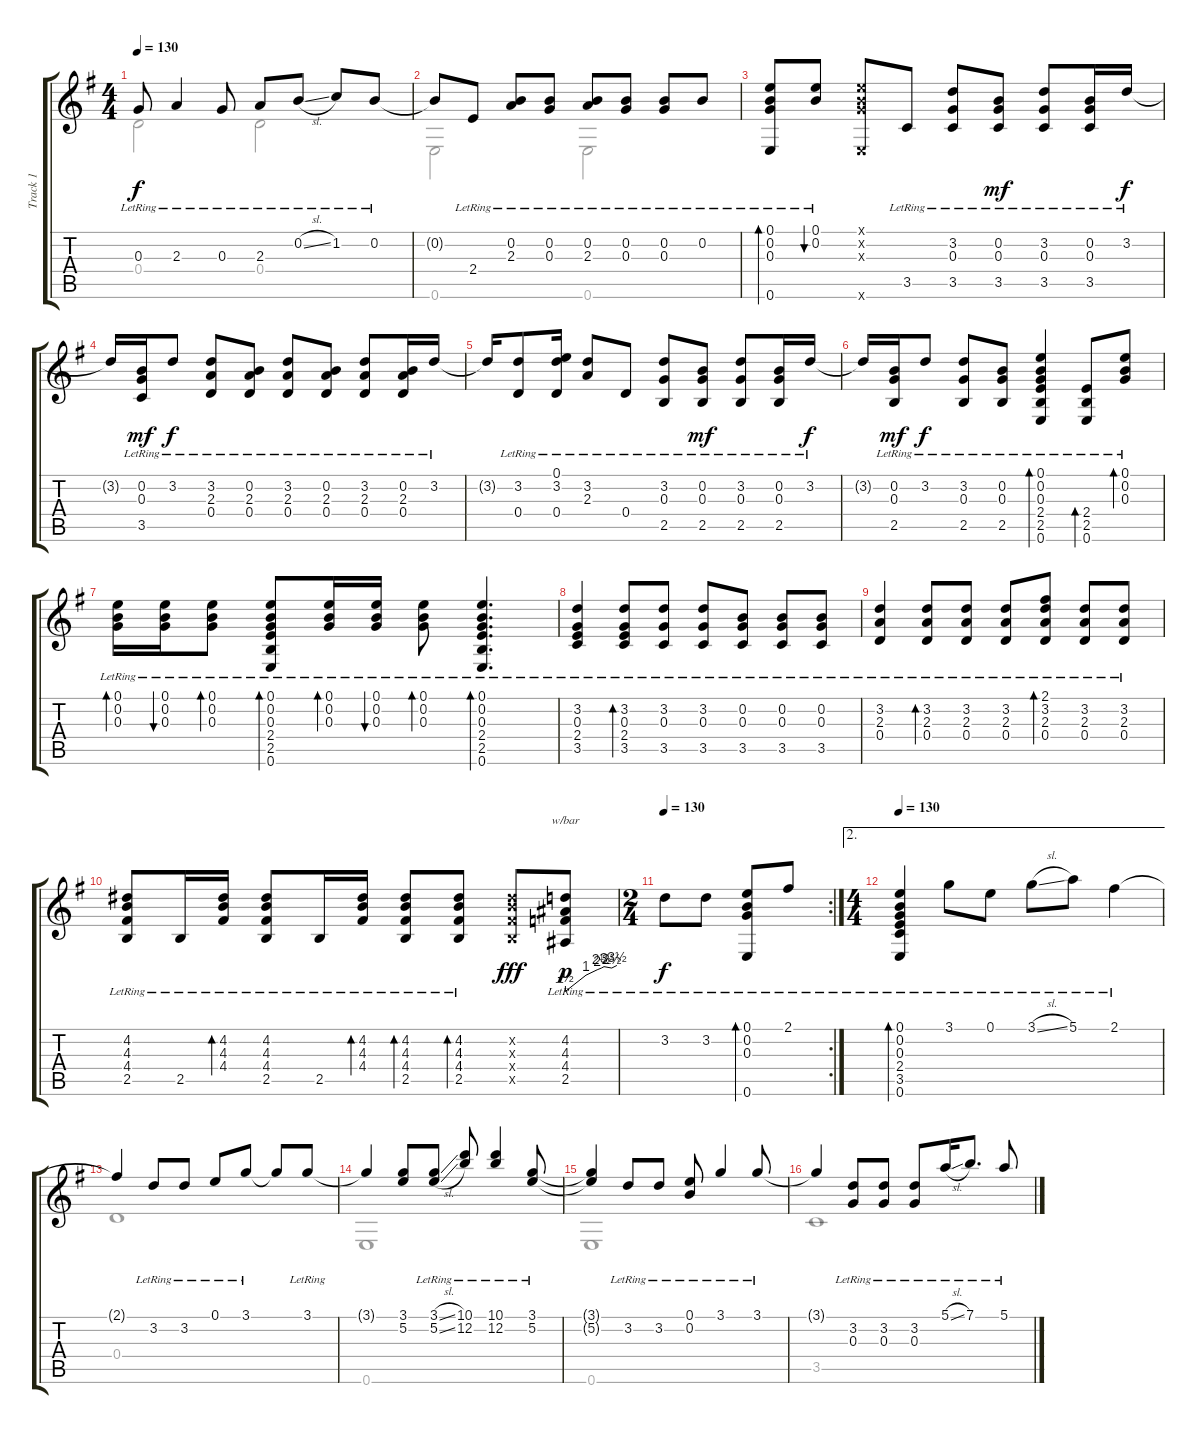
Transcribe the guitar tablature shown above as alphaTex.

\track ("Track 1" "Track 1") {instrument acousticguitarsteel}
\staff {score tabs}
\tuning (E4 B3 G3 D3 A2 E2) {hide}
\voice
\ts (4 4)
\tempo 130
\clef g2
\ks g
0.3{lr}.8{dy f} 2.3{lr}.4 0.3{lr}.8 2.3{lr}.8 0.2{sl lr}.8 1.2{lr}.8 0.2{lr}.8 |
0.2{t}.8 2.4{lr}.8 (0.2{lr} 2.3{lr}).8 (0.2{lr} 0.3{lr}).8 (0.2{lr} 2.3{lr}).8 (0.2{lr} 0.3{lr}).8 (0.2{lr} 0.3{lr}).8 0.2{lr}.8 |
(0.1{lr} 0.2{lr} 0.3{lr} 0.6{lr}).8{bd 240} (0.1{lr} 0.2{lr}).8{bu 120} (0.1{x} 0.2{x} 0.3{x} 0.6{x}).8 3.5{lr}.8 (3.2{lr} 0.3{lr} 3.5{lr}).8 (0.2{lr} 0.3{lr} 3.5{lr}).8{dy mf} (3.2{lr} 0.3{lr} 3.5{lr}).8 (0.2{lr} 0.3{lr} 3.5{lr}).16 3.2{lr}.16{dy f} |
3.2{t}.16 (0.2{lr} 0.3{lr} 3.5{lr}).16{dy mf} 3.2{lr}.8{dy f} (3.2{lr} 2.3{lr} 0.4{lr}).8 (0.2{lr} 2.3{lr} 0.4{lr}).8 (3.2{lr} 2.3{lr} 0.4{lr}).8 (0.2{lr} 2.3{lr} 0.4{lr}).8 (3.2{lr} 2.3{lr} 0.4{lr}).8 (0.2{lr} 2.3{lr} 0.4{lr}).16 3.2{lr}.16 |
3.2{t}.16 (3.2{lr} 0.4{lr}).8 (0.1{lr} 3.2{lr} 0.4{lr}).16 (3.2{lr} 2.3{lr}).8 0.4{lr}.8 (3.2{lr} 0.3{lr} 2.5{lr}).8 (0.2{lr} 0.3{lr} 2.5{lr}).8{dy mf} (3.2{lr} 0.3{lr} 2.5{lr}).8 (0.2{lr} 0.3{lr} 2.5{lr}).16 3.2{lr}.16{dy f} |
3.2{t}.16 (0.2{lr} 0.3{lr} 2.5{lr}).16{dy mf} 3.2{lr}.8{dy f} (3.2{lr} 0.3{lr} 2.5{lr}).8 (0.2{lr} 0.3{lr} 2.5{lr}).8 (0.1{lr} 0.2{lr} 0.3{lr} 2.4{lr} 2.5{lr} 0.6{lr}).4{bd 120} (2.4{lr} 2.5{lr} 0.6{lr}).8{bd 120} (0.1{lr} 0.2{lr} 0.3{lr}).8{bd 120} |
(0.1{lr} 0.2{lr} 0.3{lr}).16{bd 120} (0.1{lr} 0.2{lr} 0.3{lr}).16{bu 120} (0.1{lr} 0.2{lr} 0.3{lr}).8{bd 120} (0.1{lr} 0.2{lr} 0.3{lr} 2.4{lr} 2.5{lr} 0.6{lr}).8{bd 120} (0.1{lr} 0.2{lr} 0.3{lr}).16{bd 120} (0.1{lr} 0.2{lr} 0.3{lr}).16{bu 120} (0.1{lr} 0.2{lr} 0.3{lr}).8{bd 120} (0.1{lr} 0.2{lr} 0.3{lr} 2.4{lr} 2.5{lr} 0.6{lr}).4{d bd 120} |
(3.2{lr} 0.3{lr} 2.4{lr} 3.5{lr}).4 (3.2{lr} 0.3{lr} 2.4{lr} 3.5{lr}).8{bd 480} (3.2{lr} 0.3{lr} 3.5{lr}).8 (3.2{lr} 0.3{lr} 3.5{lr}).8 (0.2{lr} 0.3{lr} 3.5{lr}).8 (0.2{lr} 0.3{lr} 3.5{lr}).8 (0.2{lr} 0.3{lr} 3.5{lr}).8 |
(3.2{lr} 2.3{lr} 0.4{lr}).4 (3.2{lr} 2.3{lr} 0.4{lr}).8{bd 480} (3.2{lr} 2.3{lr} 0.4{lr}).8 (3.2{lr} 2.3{lr} 0.4{lr}).8 (2.1{lr} 3.2{lr} 2.3{lr} 0.4{lr}).8{bd 480} (3.2{lr} 2.3{lr} 0.4{lr}).8 (3.2{lr} 2.3{lr} 0.4{lr}).8 |
(4.2{lr} 4.3{lr} 4.4{lr} 2.5{lr}).8 2.5{lr}.16 (4.2{lr} 4.3{lr} 4.4{lr}).16{bd 480} (4.2{lr} 4.3{lr} 4.4{lr} 2.5{lr}).8 2.5{lr}.16 (4.2{lr} 4.3{lr} 4.4{lr}).16{bd 480} (4.2{lr} 4.3{lr} 4.4{lr} 2.5{lr}).8{bd 480} (4.2{lr} 4.3{lr} 4.4{lr} 2.5{lr}).8{bd 480} (4.2{x} 4.3{x} 4.4{x} 2.5{x}).8{dy fff} (4.2{lr} 4.3{lr} 4.4{lr} 2.5{lr}).8{tbe (custom default 0 -2 24 4 37 8 42 10 45 12 54 10 60 14) dy p} |
\rc 2
\ts (2 4)
\tempo 130
3.2{lr}.8{dy f} 3.2{lr}.8 (0.1{lr} 0.2{lr} 0.3{lr} 0.6{lr}).8{bd 60} 2.1{lr}.8 |
\ae 2
\ts (4 4)
\tempo 130
(0.1{lr} 0.2{lr} 0.3{lr} 2.4{lr} 3.5{lr} 0.6{lr}).4{bd 240} 3.1{lr}.8 0.1{lr}.8 3.1{sl lr}.8 5.1{lr}.8 2.1{lr}.4 |
2.1{t}.4 3.2{lr}.8 3.2{lr}.8 0.1{lr}.8 3.1{lr}.8 3.1{t}.8 3.1{lr}.8 |
3.1{t}.4 (3.1 5.2).8 (3.1{sl lr} 5.2{sl lr}).8 (10.1{lr} 12.2{lr}).8 (10.1{lr} 12.2{lr}).4 (3.1{lr} 5.2{lr}).8 |
(3.1{t} 5.2{t}).4 3.2{lr}.8 3.2{lr}.8 (0.1{lr} 0.2{lr}).8 3.1{lr}.4 3.1{lr}.8 |
3.1{t}.4 (3.2{lr} 0.3{lr}).8 (3.2{lr} 0.3{lr}).8 (3.2{lr} 0.3{lr}).8 5.1{sl lr}.16 7.1{lr}.8{d} 5.1{lr}.8
\voice
\clef g2
\ottava regular
\simile none
\ks g
0.4.2{dy f} 0.4.2 |
0.6.2 0.6.2 |
|
|
|
|
|
|
|
|
|
|
0.4.1 |
0.6.1 |
0.6.1 |
3.5.1
